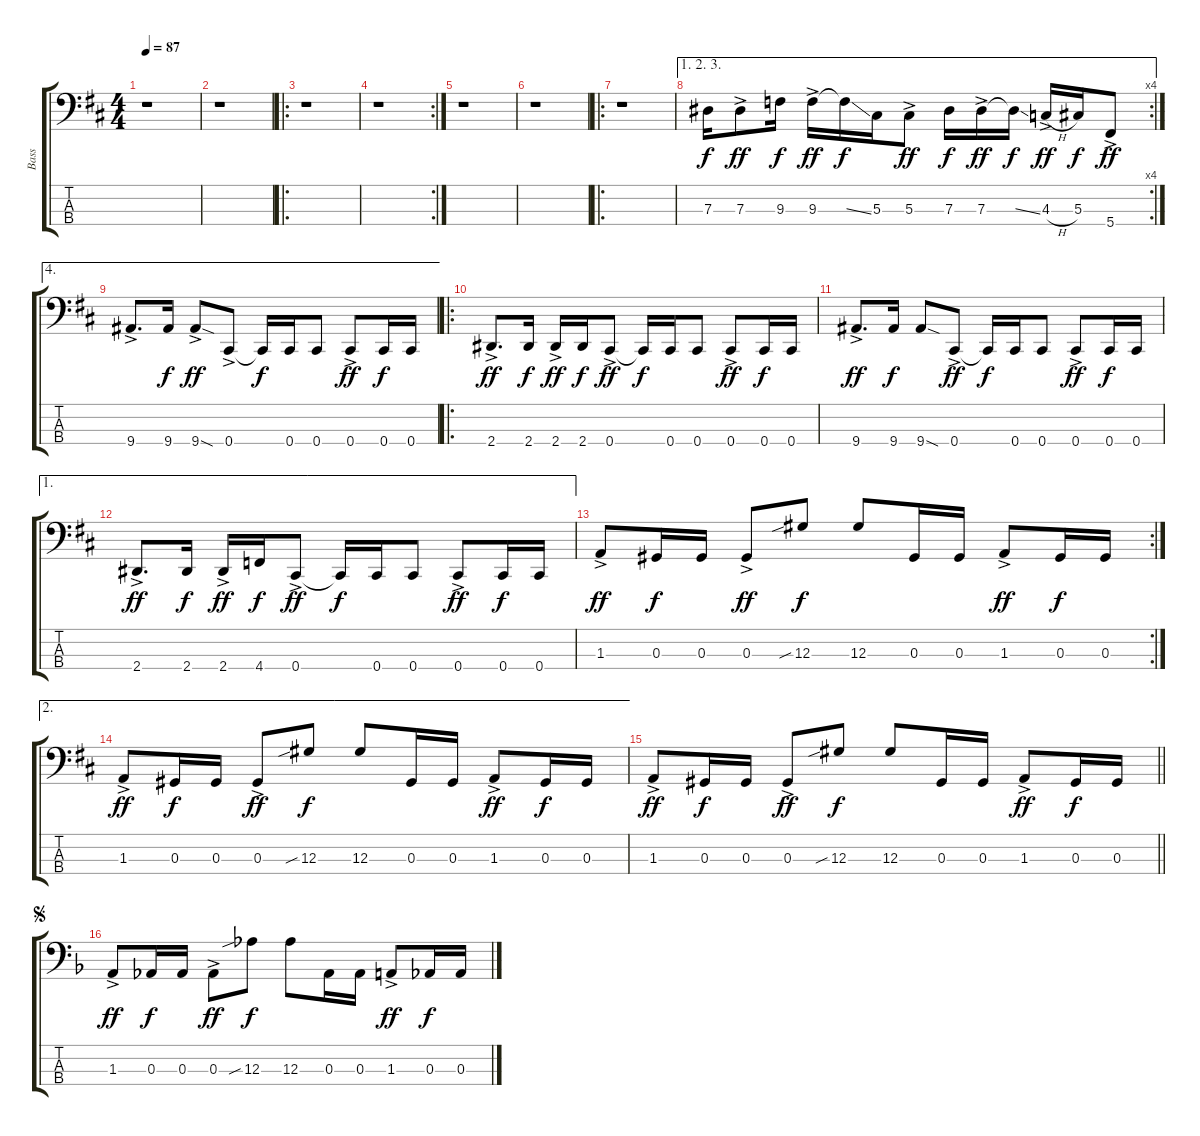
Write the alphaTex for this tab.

\track ("Bass" "Bass") {instrument electricbassfinger}
\staff {score tabs}
\tuning (Gb2 Db2 Ab1 Db1) {hide}
\ts (4 4)
\tempo 87
\clef f4
\ks d
r.1{dy f instrument electricbassfinger} |
r.1 |
\ro
r.1 |
\rc 2
r.1 |
r.1 |
r.1 |
\ro
r.1 |
\ae (1 2 3)
\rc 4
7.3.16 7.3{ac}.8{dy ff} 9.3.16{dy f} 9.3{ac}.16{dy ff} 9.3{ss t}.16{dy f} 5.3.16 5.3{ac}.8{dy ff} 7.3.16{dy f} 7.3{ac}.16{dy ff} 7.3{ss t}.16{dy f} 4.3{h ac}.16{dy ff} 5.3.16{dy f} 5.4{ac}.8{dy ff} |
\ae 4
9.4{ac}.8{d} 9.4.16{dy f} 9.4{sod ac}.8{dy ff} 0.4{ac}.8 0.4{t}.16{dy f} 0.4.16 0.4.8 0.4{ac}.8{dy ff} 0.4.16{dy f} 0.4.16 |
\ro
2.4{ac}.8{d dy ff} 2.4.16{dy f} 2.4{ac}.16{dy ff} 2.4.16{dy f} 0.4{ac}.8{dy ff} 0.4{t}.16{dy f} 0.4.16 0.4.8 0.4{ac}.8{dy ff} 0.4.16{dy f} 0.4.16 |
9.4{ac}.8{d dy ff} 9.4.16{dy f} 9.4{sod}.8 0.4{ac}.8{dy ff} 0.4{t}.16{dy f} 0.4.16 0.4.8 0.4{ac}.8{dy ff} 0.4.16{dy f} 0.4.16 |
\ae 1
2.4{ac}.8{d dy ff} 2.4.16{dy f} 2.4{ac}.16{dy ff} 4.4.16{dy f} 0.4{ac}.8{dy ff} 0.4{t}.16{dy f} 0.4.16 0.4.8 0.4{ac}.8{dy ff} 0.4.16{dy f} 0.4.16 |
\rc 2
1.3{ac}.8{dy ff} 0.3.16{dy f} 0.3.16 0.3{ac}.8{dy ff} 12.3{sib}.8{dy f} 12.3.8 0.3.16 0.3.16 1.3{ac}.8{dy ff} 0.3.16{dy f} 0.3.16 |
\ae 2
1.3{ac}.8{dy ff} 0.3.16{dy f} 0.3.16 0.3{ac}.8{dy ff} 12.3{sib}.8{dy f} 12.3.8 0.3.16 0.3.16 1.3{ac}.8{dy ff} 0.3.16{dy f} 0.3.16 |
\barLineRight lightlight
1.3{ac}.8{dy ff} 0.3.16{dy f} 0.3.16 0.3{ac}.8{dy ff} 12.3{sib}.8{dy f} 12.3.8 0.3.16 0.3.16 1.3{ac}.8{dy ff} 0.3.16{dy f} 0.3.16 |
\jump segno
\ks f
1.3{ac}.8{dy ff} 0.3.16{dy f} 0.3.16 0.3{ac}.8{dy ff} 12.3{sib}.8{dy f} 12.3.8 0.3.16 0.3.16 1.3{ac}.8{dy ff} 0.3.16{dy f} 0.3.16
